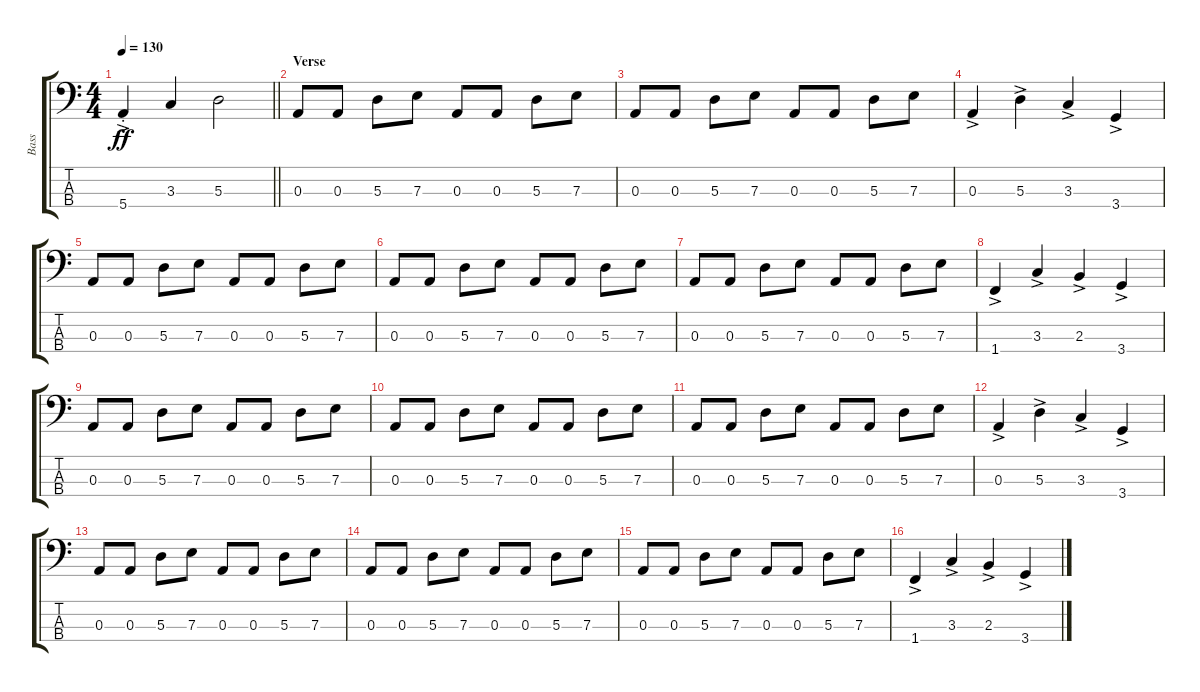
\track ("Bass" "Bass") {instrument electricbassfinger}
\staff {score tabs}
\tuning (G2 D2 A1 E1) {hide}
\ts (4 4)
\tempo 130
\clef f4
\barLineRight lightlight
\ks c
5.4{ac st}.4{dy ff} 3.3.4 5.3.2 |
\section ("" "Verse")
0.3.8 0.3.8 5.3.8 7.3.8 0.3.8 0.3.8 5.3.8 7.3.8 |
0.3.8 0.3.8 5.3.8 7.3.8 0.3.8 0.3.8 5.3.8 7.3.8 |
0.3{ac}.4 5.3{ac}.4 3.3{ac}.4 3.4{ac}.4 |
0.3.8 0.3.8 5.3.8 7.3.8 0.3.8 0.3.8 5.3.8 7.3.8 |
0.3.8 0.3.8 5.3.8 7.3.8 0.3.8 0.3.8 5.3.8 7.3.8 |
0.3.8 0.3.8 5.3.8 7.3.8 0.3.8 0.3.8 5.3.8 7.3.8 |
1.4{ac}.4 3.3{ac}.4 2.3{ac}.4 3.4{ac}.4 |
0.3.8 0.3.8 5.3.8 7.3.8 0.3.8 0.3.8 5.3.8 7.3.8 |
0.3.8 0.3.8 5.3.8 7.3.8 0.3.8 0.3.8 5.3.8 7.3.8 |
0.3.8 0.3.8 5.3.8 7.3.8 0.3.8 0.3.8 5.3.8 7.3.8 |
0.3{ac}.4 5.3{ac}.4 3.3{ac}.4 3.4{ac}.4 |
0.3.8 0.3.8 5.3.8 7.3.8 0.3.8 0.3.8 5.3.8 7.3.8 |
0.3.8 0.3.8 5.3.8 7.3.8 0.3.8 0.3.8 5.3.8 7.3.8 |
0.3.8 0.3.8 5.3.8 7.3.8 0.3.8 0.3.8 5.3.8 7.3.8 |
1.4{ac}.4 3.3{ac}.4 2.3{ac}.4 3.4{ac}.4
